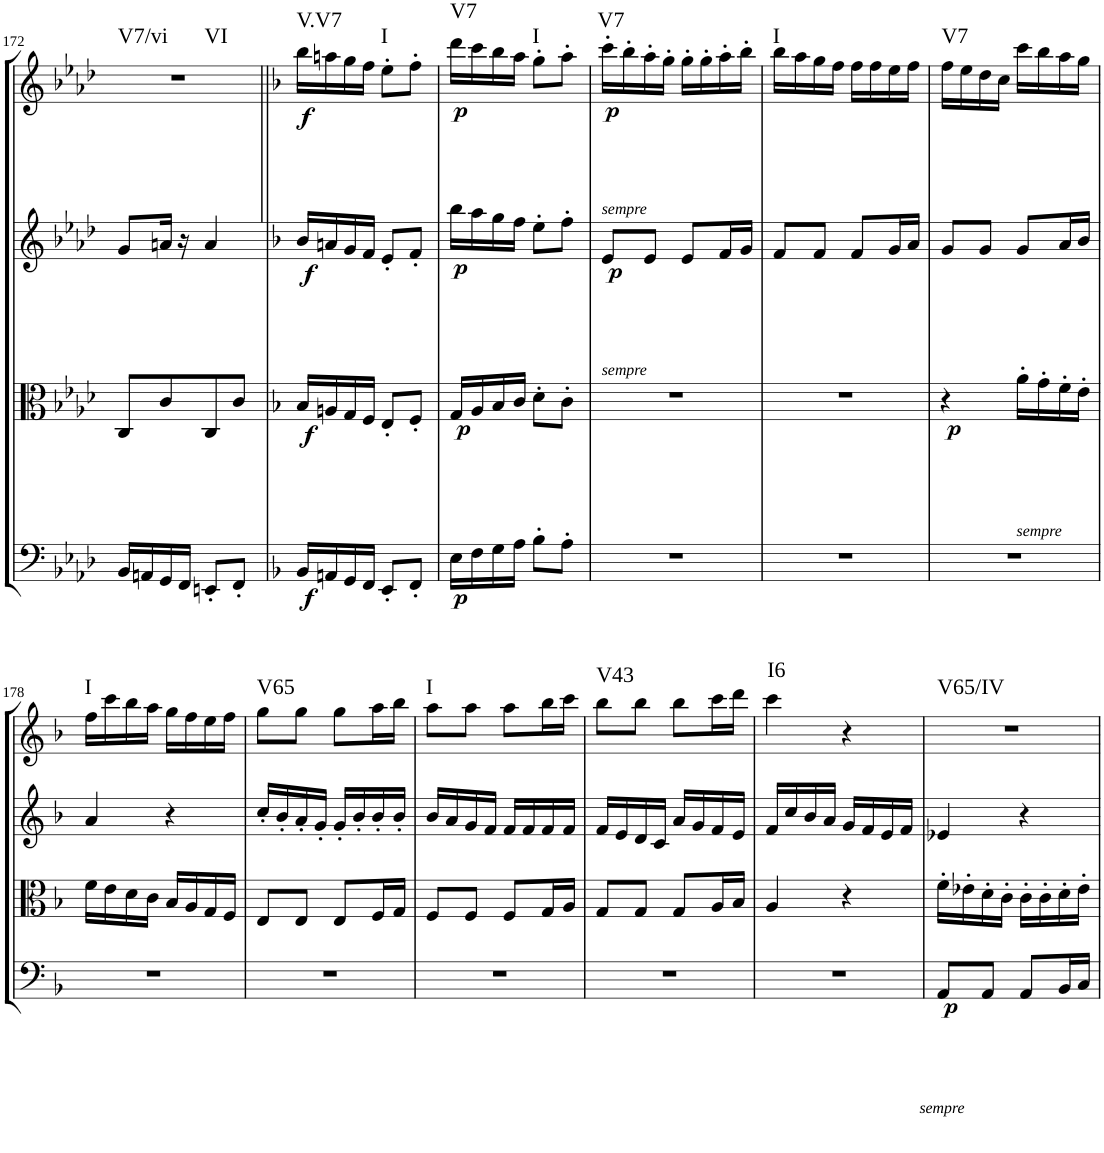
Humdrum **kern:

**kern	**dynam	**kern	**dynam	**kern	**dynam	**kern	**dynam	**harte
*part4	*part4	*part3	*part3	*part2	*part2	*part1	*part1	*part1
*staff4	*staff4	*staff3	*staff3	*staff2	*staff2	*staff1	*staff1	*
*I"Cello	*	*I"Viola	*	*I"2nd Violin	*	*I"1st Violin	*	*
*	*	*I'Vla	*	*I'Vln	*	*I'Vln	*	*
!!LO:PB:g=z
*clefF4	*	*clefC3	*	*clefG2	*	*clefG2	*	*
*k[b-e-a-d-]	*	*k[b-e-a-d-]	*	*k[b-e-a-d-]	*	*k[b-e-a-d-]	*	*
*A-:	*	*A-:	*	*A-:	*	*A-:	*	*
*M2/4	*	*M2/4	*	*M2/4	*	*M2/4	*	*
=172	=172	=172	=172	=172	=172	=172	=172	=172
!	!	!	!	!	!	!	!	!LO:H:n=1:kt=V7/vi
!	!	!	!	!	!	!	!	!LO:H:n=2:kt=VI
16BB-/LL	.	8C/L	.	8g/L	.	2r	.	N N
16AAn/	.	.	.	.	.	.	.	.
16GG/	.	8c/	.	16an/Jk	.	.	.	.
16FF/JJ	.	.	.	16r	.	.	.	.
8EEn'/L	.	8C/	.	4a/	.	.	.	.
8FF'/J	.	8c/J	.	.	.	.	.	.
=173||	=173||	=173||	=173||	=173||	=173||	=173||	=173||	=173||
*k[b-]	*	*k[b-]	*	*k[b-]	*	*k[b-]	*	*
*F:	*	*F:	*	*F:	*	*F:	*	*
!	!LO:DY:b	!	!LO:DY:b	!	!LO:DY:b	!	!LO:DY:b	!LO:H:kt=V.V7
16BB-/LL	f	16B-/LL	f	16b-/LL	f	16bb-\LL	f	N
16AAn/	.	16An/	.	16an/	.	16aan\	.	.
16GG/	.	16G/	.	16g/	.	16gg\	.	.
16FF/JJ	.	16F/JJ	.	16f/JJ	.	16ff\JJ	.	.
!	!	!	!	!	!	!	!	!LO:H:kt=I
8EE'/L	.	8E'/L	.	8e'/L	.	8ee'\L	.	N
8FF'/J	.	8F'/J	.	8f'/J	.	8ff'\J	.	.
=174	=174	=174	=174	=174	=174	=174	=174	=174
!	!LO:DY:b	!	!LO:DY:b	!	!LO:DY:b	!	!LO:DY:b	!LO:H:kt=V7
16E\LL	p	16G/LL	p	16bb-\LL	p	16ddd\LL	p	N
16F\	.	16A/	.	16aa\	.	16ccc\	.	.
16G\	.	16B-/	.	16gg\	.	16bb-\	.	.
16A\JJ	.	16c/JJ	.	16ff\JJ	.	16aa\JJ	.	.
!	!	!	!	!	!	!	!	!LO:H:kt=I
8B-'\L	.	8d'\L	.	8ee'\L	.	8gg'\L	.	N
8A'\J	.	8c'\J	.	8ff'\J	.	8aa'\J	.	.
=175	=175	=175	=175	=175	=175	=175	=175	=175
!	!	!	!	!	!	!LO:TX:b:i:t=sempre	!	!
!	!	!	!	!LO:TX:b:i:t=sempre	!	!	!	!
!	!	!	!	!	!LO:DY:b	!	!LO:DY:b	!LO:H:kt=V7
2r	.	2r	.	8e/L	p	16ccc'\LL	p	N
.	.	.	.	.	.	16bb-'\	.	.
.	.	.	.	8e/J	.	16aa'\	.	.
.	.	.	.	.	.	16gg'\JJ	.	.
.	.	.	.	8e/L	.	16gg'\LL	.	.
.	.	.	.	.	.	16gg'\	.	.
.	.	.	.	16f/L	.	16aa'\	.	.
.	.	.	.	16g/JJ	.	16bb-'\JJ	.	.
=176	=176	=176	=176	=176	=176	=176	=176	=176
!	!	!	!	!	!	!	!	!LO:H:kt=I
2r	.	2r	.	8f/L	.	16bb-\LL	.	N
.	.	.	.	.	.	16aa\	.	.
.	.	.	.	8f/J	.	16gg\	.	.
.	.	.	.	.	.	16ff\JJ	.	.
.	.	.	.	8f/L	.	16ff\LL	.	.
.	.	.	.	.	.	16ff\	.	.
.	.	.	.	16g/L	.	16ee\	.	.
.	.	.	.	16a/JJ	.	16ff\JJ	.	.
=177	=177	=177	=177	=177	=177	=177	=177	=177
!	!	!	!LO:DY:b	!	!	!	!	!LO:H:kt=V7
2r	.	4r	p	8g/L	.	16ff\LL	.	N
.	.	.	.	.	.	16ee\	.	.
.	.	.	.	8g/J	.	16dd\	.	.
.	.	.	.	.	.	16cc\JJ	.	.
!	!	!LO:TX:b:i:t=sempre	!	!	!	!	!	!
.	.	16a'\LL	.	8g/L	.	16ccc\LL	.	.
.	.	16g'\	.	.	.	16bb-\	.	.
.	.	16f'\	.	16a/L	.	16aa\	.	.
.	.	16e'\JJ	.	16b-/JJ	.	16gg\JJ	.	.
!!LO:LB:g=z
=178	=178	=178	=178	=178	=178	=178	=178	=178
!	!	!	!	!	!	!	!	!LO:H:kt=I
2r	.	16f\LL	.	4a/	.	16ff\LL	.	N
.	.	16e\	.	.	.	16ccc\	.	.
.	.	16d\	.	.	.	16bb-\	.	.
.	.	16c\JJ	.	.	.	16aa\JJ	.	.
.	.	16B-/LL	.	4r	.	16gg\LL	.	.
.	.	16A/	.	.	.	16ff\	.	.
.	.	16G/	.	.	.	16ee\	.	.
.	.	16F/JJ	.	.	.	16ff\JJ	.	.
=179	=179	=179	=179	=179	=179	=179	=179	=179
!	!	!	!	!	!	!	!	!LO:H:kt=V65
2r	.	8E/L	.	16cc'/LL	.	8gg\L	.	N
.	.	.	.	16b-'/	.	.	.	.
.	.	8E/J	.	16a'/	.	8gg\J	.	.
.	.	.	.	16g'/JJ	.	.	.	.
.	.	8E/L	.	16g'/LL	.	8gg\L	.	.
.	.	.	.	16b-'/	.	.	.	.
.	.	16F/L	.	16b-'/	.	16aa\L	.	.
.	.	16G/JJ	.	16b-'/JJ	.	16bb-\JJ	.	.
=180	=180	=180	=180	=180	=180	=180	=180	=180
!	!	!	!	!	!	!	!	!LO:H:kt=I
2r	.	8F/L	.	16b-/LL	.	8aa\L	.	N
.	.	.	.	16a/	.	.	.	.
.	.	8F/J	.	16g/	.	8aa\J	.	.
.	.	.	.	16f/JJ	.	.	.	.
.	.	8F/L	.	16f/LL	.	8aa\L	.	.
.	.	.	.	16f/	.	.	.	.
.	.	16G/L	.	16f/	.	16bb-\L	.	.
.	.	16A/JJ	.	16f/JJ	.	16ccc\JJ	.	.
=181	=181	=181	=181	=181	=181	=181	=181	=181
!	!	!	!	!	!	!	!	!LO:H:kt=V43
2r	.	8G/L	.	16f/LL	.	8bb-\L	.	N
.	.	.	.	16e/	.	.	.	.
.	.	8G/J	.	16d/	.	8bb-\J	.	.
.	.	.	.	16c/JJ	.	.	.	.
.	.	8G/L	.	16a/LL	.	8bb-\L	.	.
.	.	.	.	16g/	.	.	.	.
.	.	16A/L	.	16f/	.	16ccc\L	.	.
.	.	16B-/JJ	.	16e/JJ	.	16ddd\JJ	.	.
=182	=182	=182	=182	=182	=182	=182	=182	=182
2r	.	4A/	.	16f/LL	.	4ccc\	.	N
.	.	.	.	16cc/	.	.	.	.
.	.	.	.	16b-/	.	.	.	.
.	.	.	.	16a/JJ	.	.	.	.
.	.	4r	.	16g/LL	.	4r	.	.
.	.	.	.	16f/	.	.	.	.
.	.	.	.	16e/	.	.	.	.
.	.	.	.	16f/JJ	.	.	.	.
!LO:TX:b:i:t=sempre	!	!	!	!	!	!	!	!LO:H:kt=I6
=183	=183	=183	=183	=183	=183	=183	=183	=183
!	!LO:DY:b	!	!	!	!	!	!	!LO:H:kt=V65/IV
8AA/L	p	16f'\LL	.	4e-X/	.	2r	.	N
.	.	16e-X'\	.	.	.	.	.	.
8AA/J	.	16d'\	.	.	.	.	.	.
.	.	16c'\JJ	.	.	.	.	.	.
8AA/L	.	16c'\LL	.	4r	.	.	.	.
.	.	16c'\	.	.	.	.	.	.
16BB-/L	.	16d'\	.	.	.	.	.	.
16C/JJ	.	16e-'\JJ	.	.	.	.	.	.
=	=	=	=	=	=	=	=	=
*-	*-	*-	*-	*-	*-	*-	*-	*-
